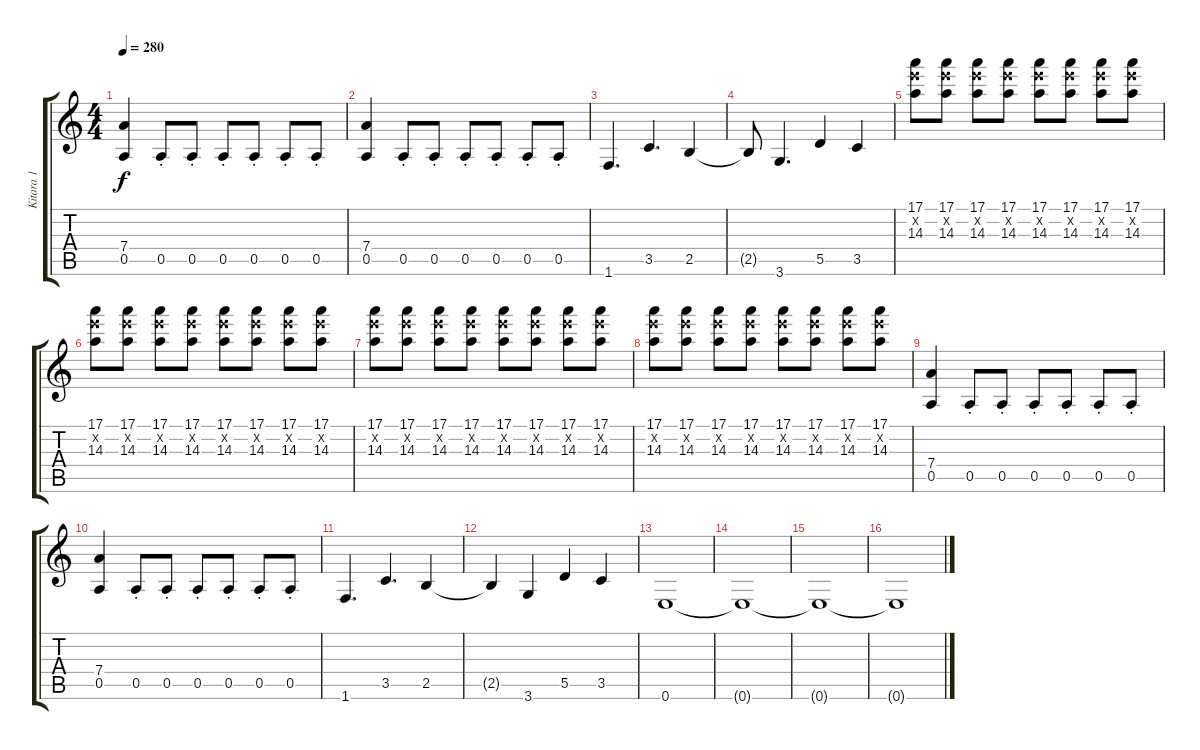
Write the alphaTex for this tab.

\track ("Kitara 1" "Kitara 1") {instrument distortionguitar}
\staff {score tabs}
\tuning (E4 B3 G3 D3 A2 E2) {hide}
\ts (4 4)
\tempo 280
\clef g2
\ks c
(7.4 0.5).4{dy f} 0.5{st}.8 0.5{st}.8 0.5{st}.8 0.5{st}.8 0.5{st}.8 0.5{st}.8 |
(7.4 0.5).4 0.5{st}.8 0.5{st}.8 0.5{st}.8 0.5{st}.8 0.5{st}.8 0.5{st}.8 |
1.6.4{d} 3.5.4{d} 2.5.4 |
2.5{t}.8 3.6.4{d} 5.5.4 3.5.4 |
(17.1 17.2{x} 14.3).8 (17.1 17.2{x} 14.3).8 (17.1 17.2{x} 14.3).8 (17.1 17.2{x} 14.3).8 (17.1 17.2{x} 14.3).8 (17.1 17.2{x} 14.3).8 (17.1 17.2{x} 14.3).8 (17.1 17.2{x} 14.3).8 |
(17.1 17.2{x} 14.3).8 (17.1 17.2{x} 14.3).8 (17.1 17.2{x} 14.3).8 (17.1 17.2{x} 14.3).8 (17.1 17.2{x} 14.3).8 (17.1 17.2{x} 14.3).8 (17.1 17.2{x} 14.3).8 (17.1 17.2{x} 14.3).8 |
(17.1 17.2{x} 14.3).8 (17.1 17.2{x} 14.3).8 (17.1 17.2{x} 14.3).8 (17.1 17.2{x} 14.3).8 (17.1 17.2{x} 14.3).8 (17.1 17.2{x} 14.3).8 (17.1 17.2{x} 14.3).8 (17.1 17.2{x} 14.3).8 |
(17.1 17.2{x} 14.3).8 (17.1 17.2{x} 14.3).8 (17.1 17.2{x} 14.3).8 (17.1 17.2{x} 14.3).8 (17.1 17.2{x} 14.3).8 (17.1 17.2{x} 14.3).8 (17.1 17.2{x} 14.3).8 (17.1 17.2{x} 14.3).8 |
(7.4 0.5).4 0.5{st}.8 0.5{st}.8 0.5{st}.8 0.5{st}.8 0.5{st}.8 0.5{st}.8 |
(7.4 0.5).4 0.5{st}.8 0.5{st}.8 0.5{st}.8 0.5{st}.8 0.5{st}.8 0.5{st}.8 |
1.6.4{d} 3.5.4{d} 2.5.4 |
2.5{t}.4 3.6.4 5.5.4 3.5.4 |
0.6.1 |
0.6{t}.1 |
0.6{t}.1 |
0.6{t}.1
